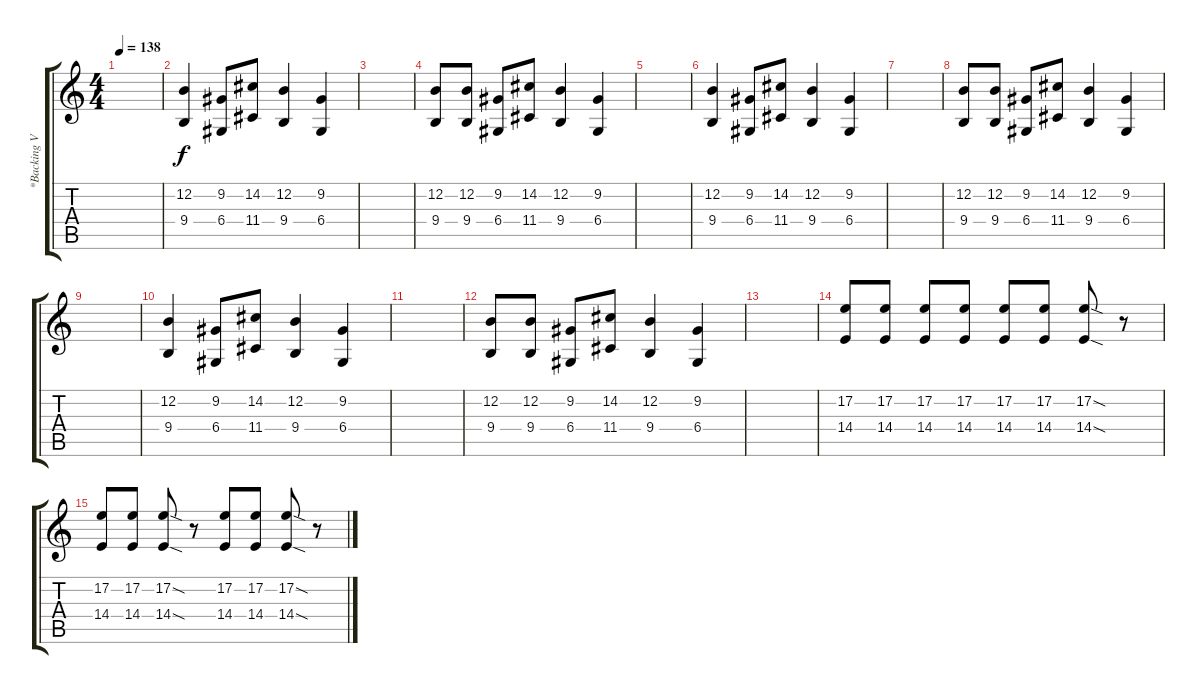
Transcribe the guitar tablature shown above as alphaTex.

\track ("*Backing Vocal" "*Backing V") {instrument baritonesax}
\staff {score tabs}
\tuning (E4 B3 G3 D3 A2 E2) {hide}
\ts (4 4)
\tempo 138
\clef g2
\ks c
|
(12.2 9.4).4 (9.2 6.4).8 (14.2 11.4).8 (12.2 9.4).4 (9.2 6.4).4 |
|
(12.2 9.4).8 (12.2 9.4).8 (9.2 6.4).8 (14.2 11.4).8 (12.2 9.4).4 (9.2 6.4).4 |
|
(12.2 9.4).4 (9.2 6.4).8 (14.2 11.4).8 (12.2 9.4).4 (9.2 6.4).4 |
|
(12.2 9.4).8 (12.2 9.4).8 (9.2 6.4).8 (14.2 11.4).8 (12.2 9.4).4 (9.2 6.4).4 |
|
(12.2 9.4).4 (9.2 6.4).8 (14.2 11.4).8 (12.2 9.4).4 (9.2 6.4).4 |
|
(12.2 9.4).8 (12.2 9.4).8 (9.2 6.4).8 (14.2 11.4).8 (12.2 9.4).4 (9.2 6.4).4 |
|
(17.2 14.4).8 (17.2 14.4).8 (17.2 14.4).8 (17.2 14.4).8 (17.2 14.4).8 (17.2 14.4).8 (17.2{sod} 14.4{sod}).8 r.8 |
(17.2 14.4).8 (17.2 14.4).8 (17.2{sod} 14.4{sod}).8 r.8 (17.2 14.4).8 (17.2 14.4).8 (17.2{sod} 14.4{sod}).8 r.8
